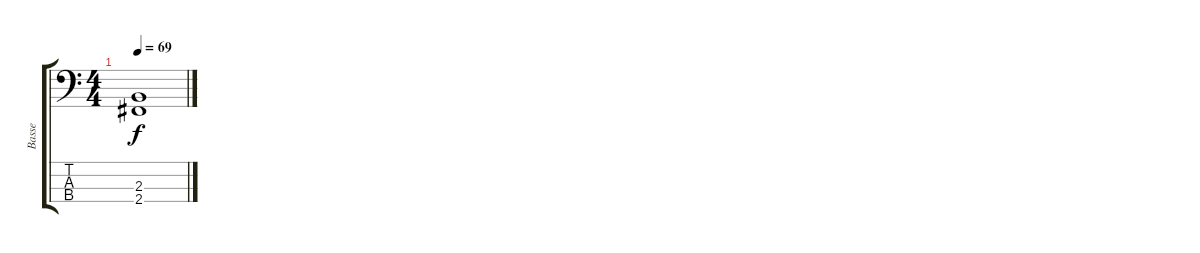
\track ("Basse" "Basse") {instrument electricbassfinger}
\staff {score tabs}
\tuning (G2 D2 A1 E1) {hide}
\ts (4 4)
\tempo 69
\clef f4
\ks c
(2.3{t} 2.4{t}).1{dy f}
